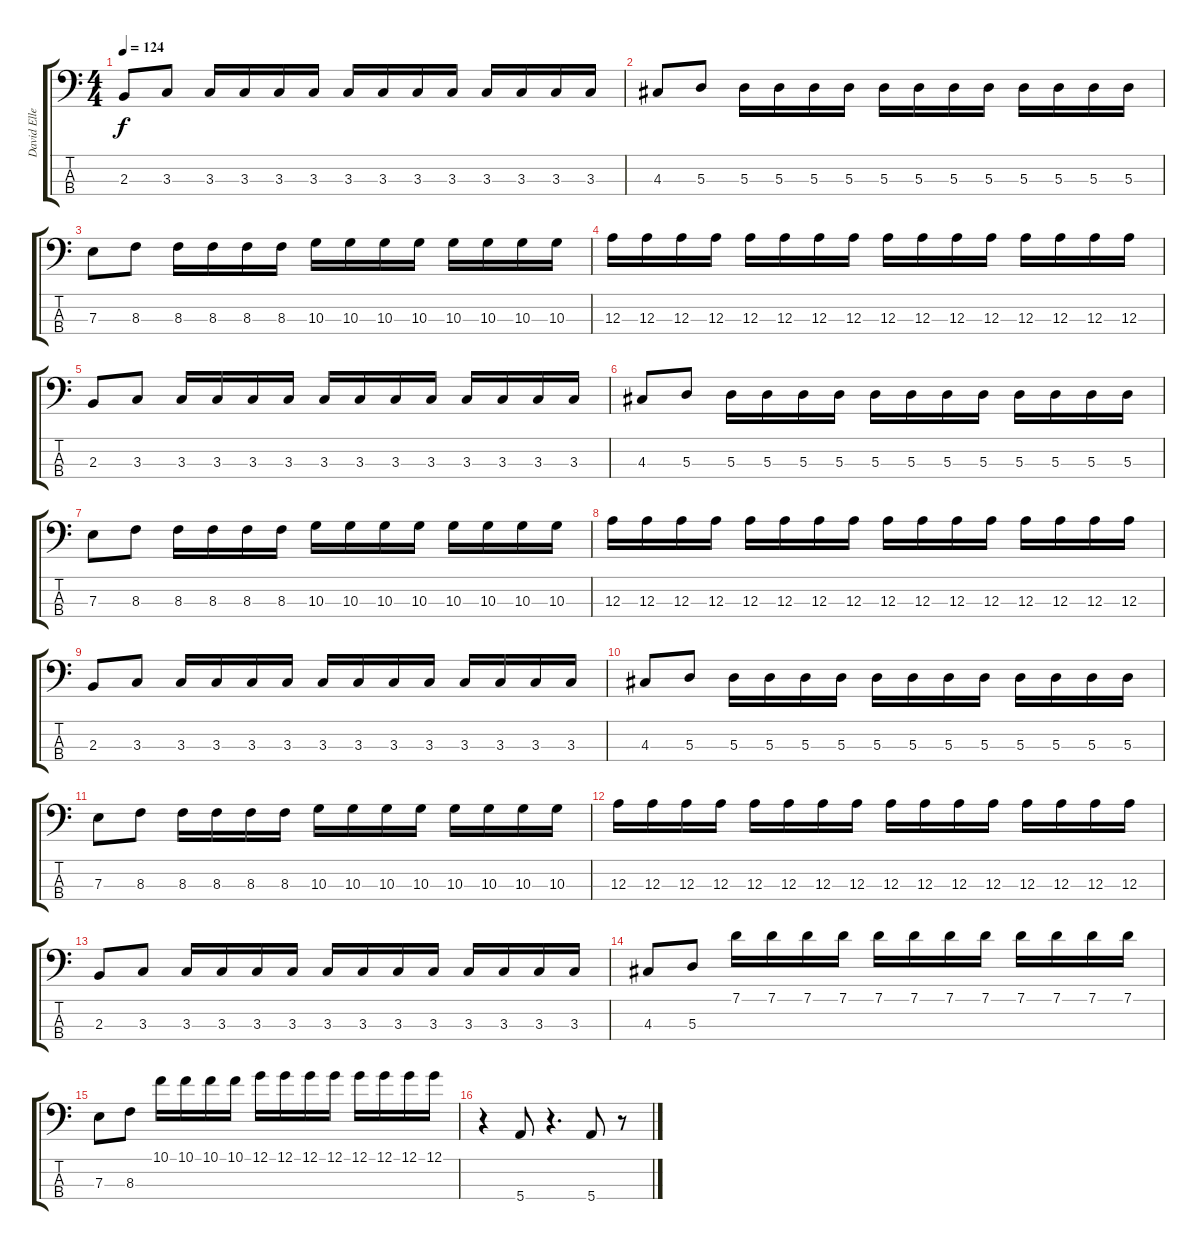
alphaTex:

\track ("David Ellefson" "David Elle") {instrument electricbasspick}
\staff {score tabs}
\tuning (G2 D2 A1 E1) {hide}
\ts (4 4)
\tempo 124
\clef f4
\ks c
2.3.8{dy f} 3.3.8 3.3.16 3.3.16 3.3.16 3.3.16 3.3.16 3.3.16 3.3.16 3.3.16 3.3.16 3.3.16 3.3.16 3.3.16 |
4.3.8 5.3.8 5.3.16 5.3.16 5.3.16 5.3.16 5.3.16 5.3.16 5.3.16 5.3.16 5.3.16 5.3.16 5.3.16 5.3.16 |
7.3.8 8.3.8 8.3.16 8.3.16 8.3.16 8.3.16 10.3.16 10.3.16 10.3.16 10.3.16 10.3.16 10.3.16 10.3.16 10.3.16 |
12.3.16 12.3.16 12.3.16 12.3.16 12.3.16 12.3.16 12.3.16 12.3.16 12.3.16 12.3.16 12.3.16 12.3.16 12.3.16 12.3.16 12.3.16 12.3.16 |
2.3.8 3.3.8 3.3.16 3.3.16 3.3.16 3.3.16 3.3.16 3.3.16 3.3.16 3.3.16 3.3.16 3.3.16 3.3.16 3.3.16 |
4.3.8 5.3.8 5.3.16 5.3.16 5.3.16 5.3.16 5.3.16 5.3.16 5.3.16 5.3.16 5.3.16 5.3.16 5.3.16 5.3.16 |
7.3.8 8.3.8 8.3.16 8.3.16 8.3.16 8.3.16 10.3.16 10.3.16 10.3.16 10.3.16 10.3.16 10.3.16 10.3.16 10.3.16 |
12.3.16 12.3.16 12.3.16 12.3.16 12.3.16 12.3.16 12.3.16 12.3.16 12.3.16 12.3.16 12.3.16 12.3.16 12.3.16 12.3.16 12.3.16 12.3.16 |
2.3.8 3.3.8 3.3.16 3.3.16 3.3.16 3.3.16 3.3.16 3.3.16 3.3.16 3.3.16 3.3.16 3.3.16 3.3.16 3.3.16 |
4.3.8 5.3.8 5.3.16 5.3.16 5.3.16 5.3.16 5.3.16 5.3.16 5.3.16 5.3.16 5.3.16 5.3.16 5.3.16 5.3.16 |
7.3.8 8.3.8 8.3.16 8.3.16 8.3.16 8.3.16 10.3.16 10.3.16 10.3.16 10.3.16 10.3.16 10.3.16 10.3.16 10.3.16 |
12.3.16 12.3.16 12.3.16 12.3.16 12.3.16 12.3.16 12.3.16 12.3.16 12.3.16 12.3.16 12.3.16 12.3.16 12.3.16 12.3.16 12.3.16 12.3.16 |
2.3.8 3.3.8 3.3.16 3.3.16 3.3.16 3.3.16 3.3.16 3.3.16 3.3.16 3.3.16 3.3.16 3.3.16 3.3.16 3.3.16 |
4.3.8 5.3.8 7.1.16 7.1.16 7.1.16 7.1.16 7.1.16 7.1.16 7.1.16 7.1.16 7.1.16 7.1.16 7.1.16 7.1.16 |
7.3.8 8.3.8 10.1.16 10.1.16 10.1.16 10.1.16 12.1.16 12.1.16 12.1.16 12.1.16 12.1.16 12.1.16 12.1.16 12.1.16 |
r.4 5.4.8 r.4{d} 5.4.8 r.8
